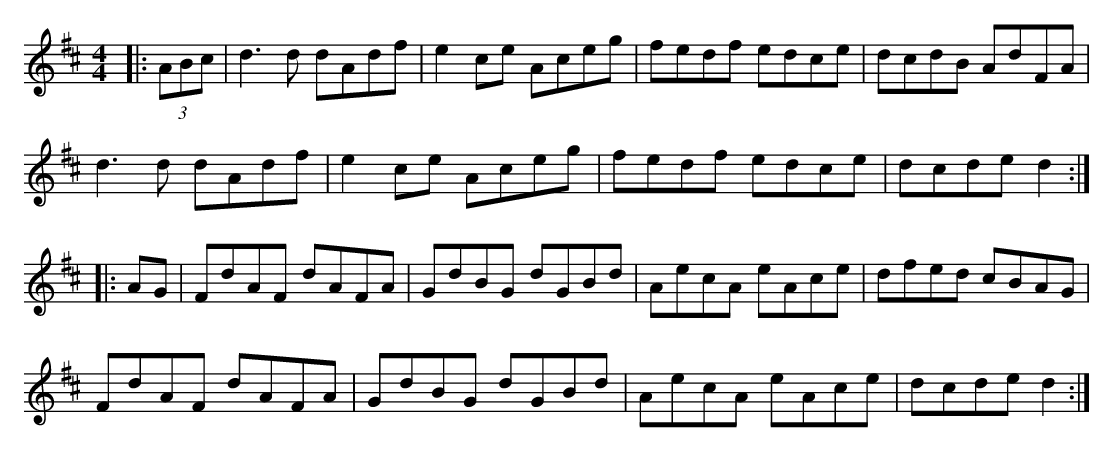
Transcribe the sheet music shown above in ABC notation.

X:1
M:4/4
K:D
|:(3ABc|d3d dAdf|e2 ce Aceg|fedf edce|dcdB AdFA|
d3d dAdf|e2 ce Aceg|fedf edce|dcde d2:|
|:AG|FdAF dAFA|GdBG dGBd|AecA eAce|dfed cBAG|
FdAF dAFA|GdBG dGBd|AecA eAce|dcde d2:|
